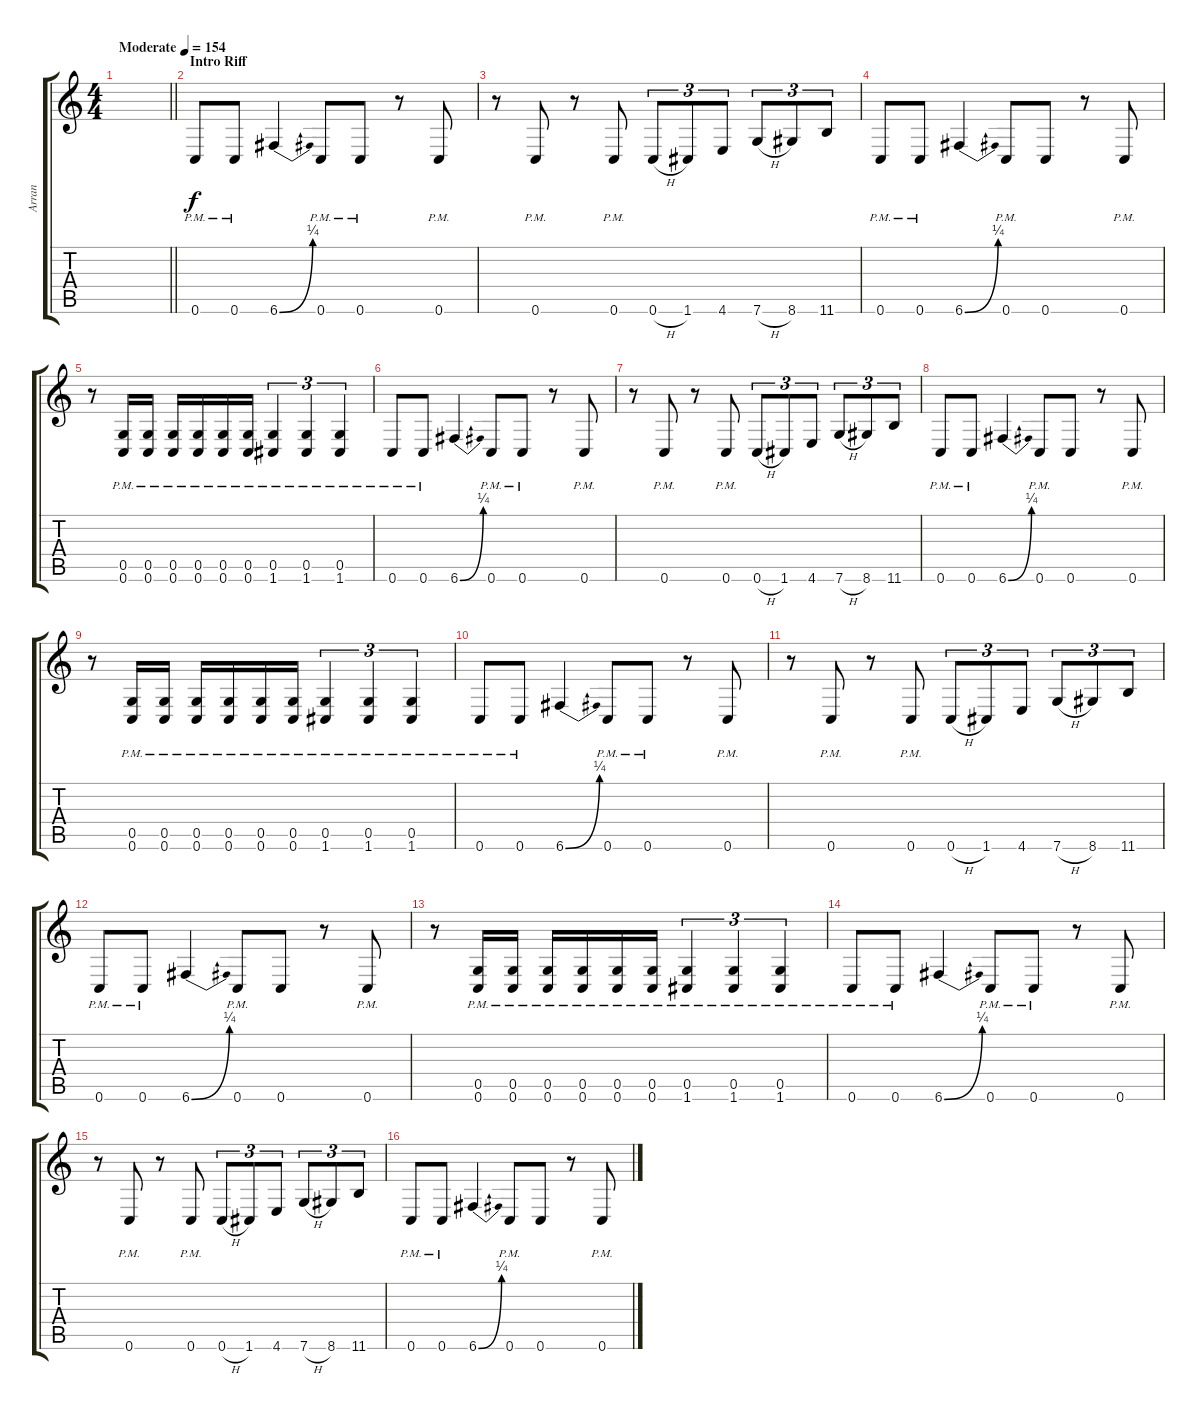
\track ("Arran" "Arran") {instrument distortionguitar}
\staff {score tabs}
\tuning (D4 A3 F3 C3 G2 C2) {hide}
\ts (4 4)
\tempo (154 "Moderate")
\clef g2
\barLineRight lightlight
\ks c
|
\section ("" "Intro Riff")
0.6{pm}.8 0.6{pm}.8 6.6{be (bend 0 0 60 1)}.4 0.6{pm}.8 0.6{pm}.8 r.8 0.6{pm}.8 |
r.8 0.6{pm}.8 r.8 0.6{pm}.8 0.6{h}.8{tu (3 2)} 1.6.8{tu (3 2)} 4.6.8{tu (3 2)} 7.6{h}.8{tu (3 2)} 8.6.8{tu (3 2)} 11.6.8{tu (3 2)} |
0.6{pm}.8 0.6{pm}.8 6.6{be (bend 0 0 60 1)}.4 0.6{pm}.8 0.6.8 r.8 0.6{pm}.8 |
r.8 (0.5{pm} 0.6{pm}).16 (0.5{pm} 0.6{pm}).16 (0.5{pm} 0.6{pm}).16 (0.5{pm} 0.6{pm}).16 (0.5{pm} 0.6{pm}).16 (0.5{pm} 0.6{pm}).16 (0.5{pm} 1.6{pm}).4{tu (3 2)} (0.5{pm} 1.6{pm}).4{tu (3 2)} (0.5{pm} 1.6{pm}).4{tu (3 2)} |
0.6{pm}.8 0.6{pm}.8 6.6{be (bend 0 0 60 1)}.4 0.6{pm}.8 0.6{pm}.8 r.8 0.6{pm}.8 |
r.8 0.6{pm}.8 r.8 0.6{pm}.8 0.6{h}.8{tu (3 2)} 1.6.8{tu (3 2)} 4.6.8{tu (3 2)} 7.6{h}.8{tu (3 2)} 8.6.8{tu (3 2)} 11.6.8{tu (3 2)} |
0.6{pm}.8 0.6{pm}.8 6.6{be (bend 0 0 60 1)}.4 0.6{pm}.8 0.6.8 r.8 0.6{pm}.8 |
r.8 (0.5{pm} 0.6{pm}).16 (0.5{pm} 0.6{pm}).16 (0.5{pm} 0.6{pm}).16 (0.5{pm} 0.6{pm}).16 (0.5{pm} 0.6{pm}).16 (0.5{pm} 0.6{pm}).16 (0.5{pm} 1.6{pm}).4{tu (3 2)} (0.5{pm} 1.6{pm}).4{tu (3 2)} (0.5{pm} 1.6{pm}).4{tu (3 2)} |
0.6{pm}.8 0.6{pm}.8 6.6{be (bend 0 0 60 1)}.4 0.6{pm}.8 0.6{pm}.8 r.8 0.6{pm}.8 |
r.8 0.6{pm}.8 r.8 0.6{pm}.8 0.6{h}.8{tu (3 2)} 1.6.8{tu (3 2)} 4.6.8{tu (3 2)} 7.6{h}.8{tu (3 2)} 8.6.8{tu (3 2)} 11.6.8{tu (3 2)} |
0.6{pm}.8 0.6{pm}.8 6.6{be (bend 0 0 60 1)}.4 0.6{pm}.8 0.6.8 r.8 0.6{pm}.8 |
r.8 (0.5{pm} 0.6{pm}).16 (0.5{pm} 0.6{pm}).16 (0.5{pm} 0.6{pm}).16 (0.5{pm} 0.6{pm}).16 (0.5{pm} 0.6{pm}).16 (0.5{pm} 0.6{pm}).16 (0.5{pm} 1.6{pm}).4{tu (3 2)} (0.5{pm} 1.6{pm}).4{tu (3 2)} (0.5{pm} 1.6{pm}).4{tu (3 2)} |
0.6{pm}.8 0.6{pm}.8 6.6{be (bend 0 0 60 1)}.4 0.6{pm}.8 0.6{pm}.8 r.8 0.6{pm}.8 |
r.8 0.6{pm}.8 r.8 0.6{pm}.8 0.6{h}.8{tu (3 2)} 1.6.8{tu (3 2)} 4.6.8{tu (3 2)} 7.6{h}.8{tu (3 2)} 8.6.8{tu (3 2)} 11.6.8{tu (3 2)} |
0.6{pm}.8 0.6{pm}.8 6.6{be (bend 0 0 60 1)}.4 0.6{pm}.8 0.6.8 r.8 0.6{pm}.8
